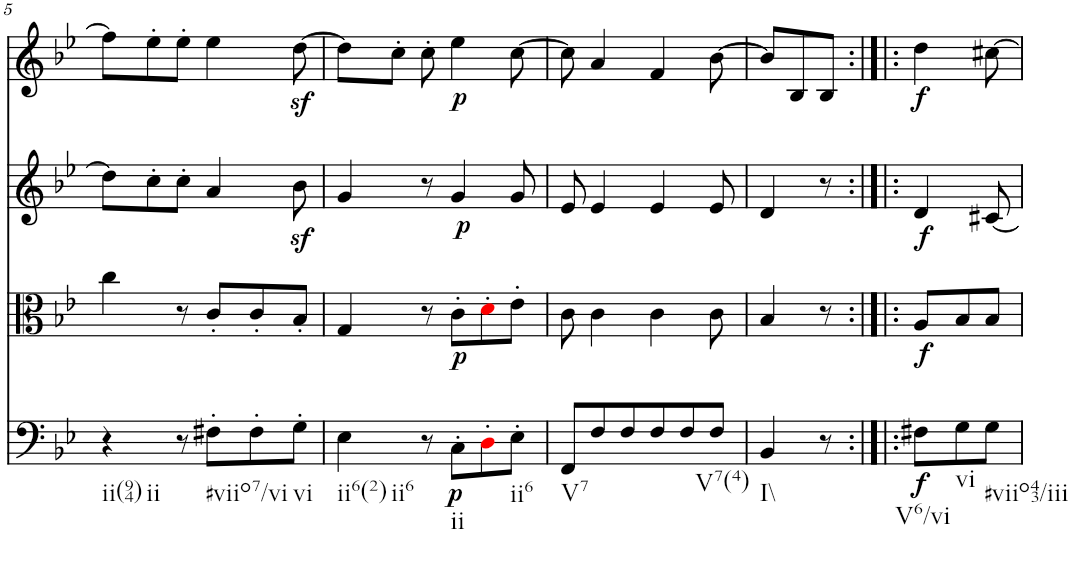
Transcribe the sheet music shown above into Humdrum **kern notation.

**kern	**dynam	**kern	**dynam	**kern	**dynam	**kern	**dynam
*part4	*part4	*part3	*part3	*part2	*part2	*part1	*part1
*staff4	*staff4	*staff3	*staff3	*staff2	*staff2	*staff1	*staff1
*I"Violoncello	*	*I"Viola	*	*I"Violin II	*	*I"Violin I	*
!!LO:PB:g=z
*clefF4	*	*clefC3	*	*clefG2	*	*clefG2	*
*k[b-e-]	*	*k[b-e-]	*	*k[b-e-]	*	*k[b-e-]	*
*B-:	*	*B-:	*	*B-:	*	*B-:	*
*M3/4	*	*M3/4	*	*M3/4	*	*M3/4	*
=5	=5	=5	=5	=5	=5	=5	=5
!LO:TX:b:t=ii(94)	!	!	!	!	!	!	!
!LO:TX:b:t=ii	!	!	!	!	!	!	!
4r	.	4cc\	.	8dd\L]	.	8ff\L]	.
.	.	.	.	8cc'\	.	8ee-'\	.
8r	.	8r	.	8cc'\J	.	8ee-'\J	.
!LO:TX:b:t=#viio7/vi	!	!	!	!	!	!	!
8F#X'\L	.	8c'/L	.	4a/	.	4ee-\	.
8F#'\	.	8c'/	.	.	.	.	.
!LO:TX:b:t=vi	!	!	!	!	!	!	!
8G'\J	.	8B-'/J	.	8b-z<\	.	[8ddz<\	.
=6	=6	=6	=6	=6	=6	=6	=6
!LO:TX:b:t=ii6(2)	!	!	!	!	!	!	!
!LO:TX:b:t=ii6	!	!	!	!	!	!	!
4E-\	.	4G/	.	4g/	.	8dd\L]	.
.	.	.	.	.	.	8cc'\J	.
8r	.	8r	.	8r	.	8cc'\	.
!LO:TX:b:t=ii	!	!	!	!	!	!	!
!	!LO:DY:b	!	!LO:DY:b	!	!LO:DY:b	!	!LO:DY:b
8C'\L	p	8c'\L	p	4g/	p	4ee-\	p
8D'i\	.	8d'i\	.	.	.	.	.
!LO:TX:b:t=ii6	!	!	!	!	!	!	!
8E-'\J	.	8e-'\J	.	8g/	.	[8cc\	.
=7	=7	=7	=7	=7	=7	=7	=7
!LO:TX:b:t=V7	!	!	!	!	!	!	!
8FF/L	.	8c\	.	8e-/	.	8cc\]	.
8F/	.	4c\	.	4e-/	.	4a/	.
8F/	.	.	.	.	.	.	.
8F/	.	4c\	.	4e-/	.	4f/	.
8F/	.	.	.	.	.	.	.
!LO:TX:b:t=V7(4)	!	!	!	!	!	!	!
8F/J	.	8c\	.	8e-/	.	[8b-\	.
=8	=8	=8	=8	=8	=8	=8	=8
!LO:TX:b:t=I\\	!	!	!	!	!	!	!
4BB-/	.	4B-/	.	4d/	.	8b-/L]	.
.	.	.	.	.	.	8B-/	.
8r	.	8r	.	8r	.	8B-/J	.
=8X1:|!|:	=8X1:|!|:	=8X1:|!|:	=8X1:|!|:	=8X1:|!|:	=8X1:|!|:	=8X1:|!|:	=8X1:|!|:
!LO:TX:b:t=V6/vi	!	!	!	!	!	!	!
!	!LO:DY:b	!	!LO:DY:b	!	!LO:DY:b	!	!LO:DY:b
8F#X\L	f	8A/L	f	4d/	f	4dd\	f
!LO:TX:b:t=vi	!	!	!	!	!	!	!
8G\	.	8B-/	.	.	.	.	.
!LO:TX:b:t=#viio43/iii	!	!	!	!	!	!	!
8G\J	.	8B-/J	.	[8c#X/	.	[8cc#X\	.
=	=	=	=	=	=	=	=
*-	*-	*-	*-	*-	*-	*-	*-
